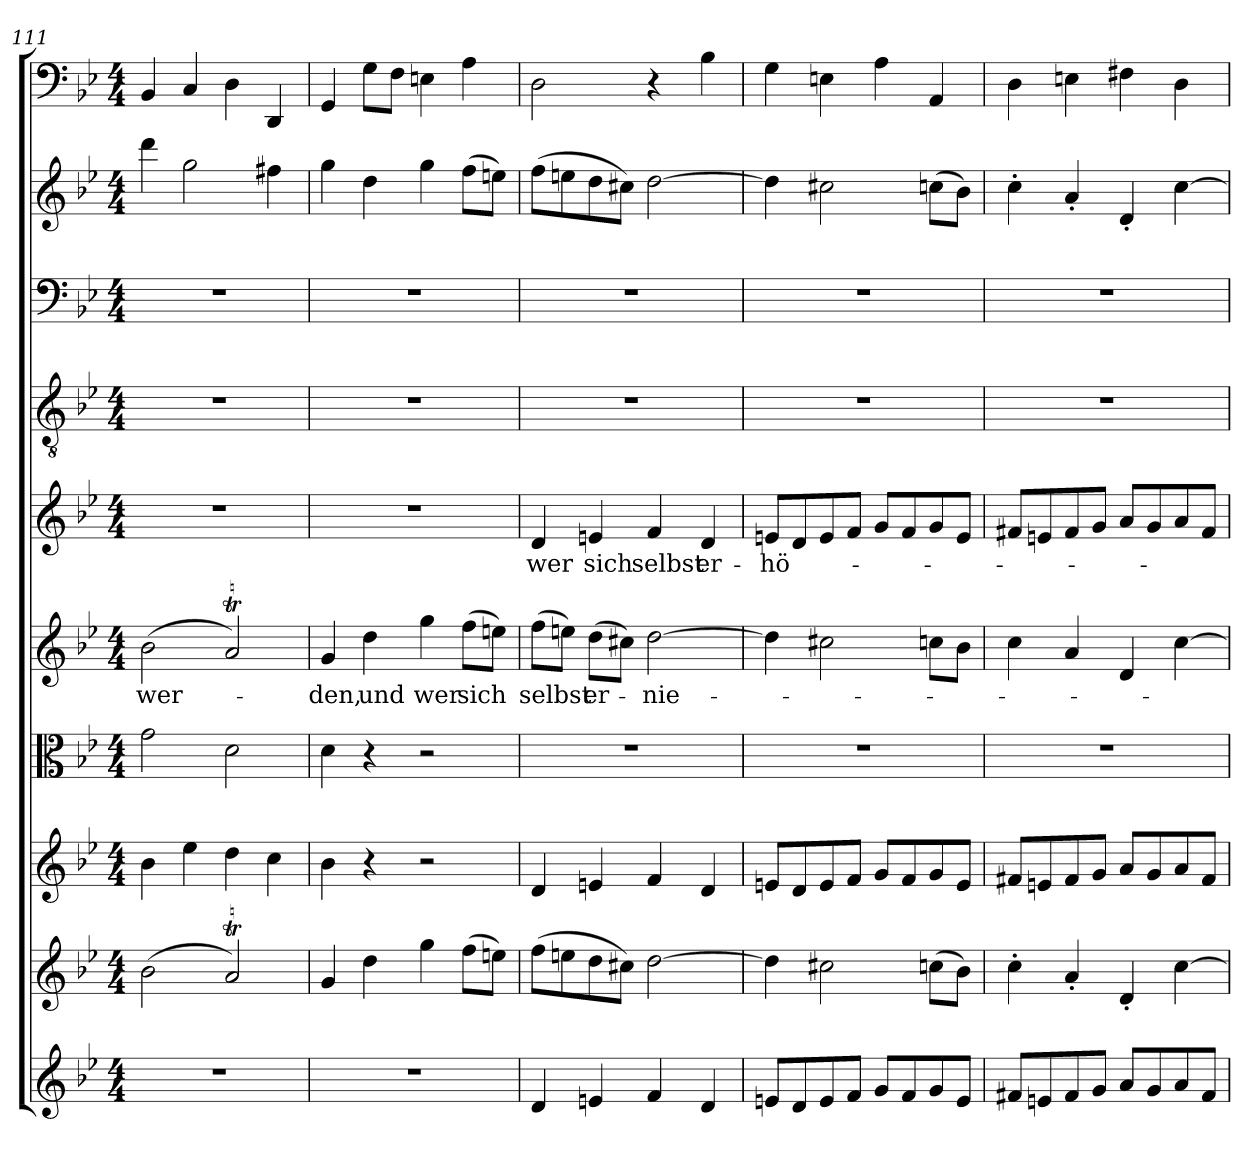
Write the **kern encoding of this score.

**kern	**kern	**kern	**kern	**kern	**text	**kern	**text	**kern	**kern	**kern	**kern
*part10	*part9	*part8	*part7	*part6	*part6	*part5	*part5	*part4	*part3	*part2	*part1
*staff10	*staff9	*staff8	*staff7	*staff6	*staff6	*staff5	*staff5	*staff4	*staff3	*staff2	*staff1
*clefG2	*clefG2	*clefG2	*clefC3	*clefG2	*	*clefG2	*	*clefGv2	*clefF4	*clefG2	*clefF4
*k[b-e-]	*k[b-e-]	*k[b-e-]	*k[b-e-]	*k[b-e-]	*	*k[b-e-]	*	*k[b-e-]	*k[b-e-]	*k[b-e-]	*k[b-e-]
*g:	*g:	*g:	*g:	*g:	*	*g:	*	*g:	*g:	*g:	*g:
*M4/4	*M4/4	*M4/4	*M4/4	*M4/4	*	*M4/4	*	*M4/4	*M4/4	*M4/4	*M4/4
=111	=111	=111	=111	=111	=111	=111	=111	=111	=111	=111	=111
1r	(2b-\	4b-\	2g\	(2b-\	wer-	1r	.	1r	1r	4ddd\	4BB-/
.	.	4ee-\	.	.	.	.	.	.	.	2gg\	4C/
.	2aT/)	4dd\	2d\	2aT/)	.	.	.	.	.	.	4D\
.	.	4cc\	.	.	.	.	.	.	.	4ff#X\	4DD/
=112	=112	=112	=112	=112	=112	=112	=112	=112	=112	=112	=112
1r	4g/	4b-\	4d\	4g/	-den,	1r	.	1r	1r	4gg\	4GG/
.	4dd\	4r	4r	4dd\	und	.	.	.	.	4dd\	8G\L
.	.	.	.	.	.	.	.	.	.	.	8F\J
.	4gg\	2r	2r	4gg\	wer	.	.	.	.	4gg\	4En\
.	(8ff\L	.	.	(8ff\L	sich	.	.	.	.	(8ff\L	4A\
.	8een\J)	.	.	8een\J)	.	.	.	.	.	8een\J)	.
=113	=113	=113	=113	=113	=113	=113	=113	=113	=113	=113	=113
4d/	(8ff\L	4d/	1r	(8ff\L	selbst	4d/	wer	1r	1r	(8ff\L	2D\
.	8een\	.	.	8een\J)	.	.	.	.	.	8een\	.
4en/	8dd\	4en/	.	(8dd\L	er-	4en/	sich	.	.	8dd\	.
.	8cc#X\J)	.	.	8cc#X\J)	.	.	.	.	.	8cc#X\J)	.
4f/	[2dd\	4f/	.	[2dd\	-nie-	4f/	selbst	.	.	[2dd\	4r
4d/	.	4d/	.	.	.	4d/	er-	.	.	.	4B-\
=114	=114	=114	=114	=114	=114	=114	=114	=114	=114	=114	=114
8en/L	4dd\]	8en/L	1r	4dd\]	.	8en/L	-hö-	1r	1r	4dd\]	4G\
8d/	.	8d/	.	.	.	8d/	.	.	.	.	.
8e/	2cc#X\	8e/	.	2cc#X\	.	8e/	.	.	.	2cc#X\	4En\
8f/J	.	8f/J	.	.	.	8f/J	.	.	.	.	.
8g/L	.	8g/L	.	.	.	8g/L	.	.	.	.	4A\
8f/	.	8f/	.	.	.	8f/	.	.	.	.	.
8g/	(8ccn\L	8g/	.	8ccn\L	.	8g/	.	.	.	(8ccn\L	4AA/
8e/J	8b-\J)	8e/J	.	8b-\J	.	8e/J	.	.	.	8b-\J)	.
=115	=115	=115	=115	=115	=115	=115	=115	=115	=115	=115	=115
8f#X/L	4cc'\	8f#X/L	1r	4cc\	.	8f#X/L	.	1r	1r	4cc'\	4D\
8en/	.	8en/	.	.	.	8en/	.	.	.	.	.
8f#/	4a'/	8f#/	.	4a/	.	8f#/	.	.	.	4a'/	4En\
8g/J	.	8g/J	.	.	.	8g/J	.	.	.	.	.
8a/L	4d'/	8a/L	.	4d/	.	8a/L	.	.	.	4d'/	4F#X\
8g/	.	8g/	.	.	.	8g/	.	.	.	.	.
8a/	[4cc\	8a/	.	[4cc\	.	8a/	.	.	.	[4cc\	4D\
8f#/J	.	8f#/J	.	.	.	8f#/J	.	.	.	.	.
=	=	=	=	=	=	=	=	=	=	=	=
*-	*-	*-	*-	*-	*-	*-	*-	*-	*-	*-	*-
